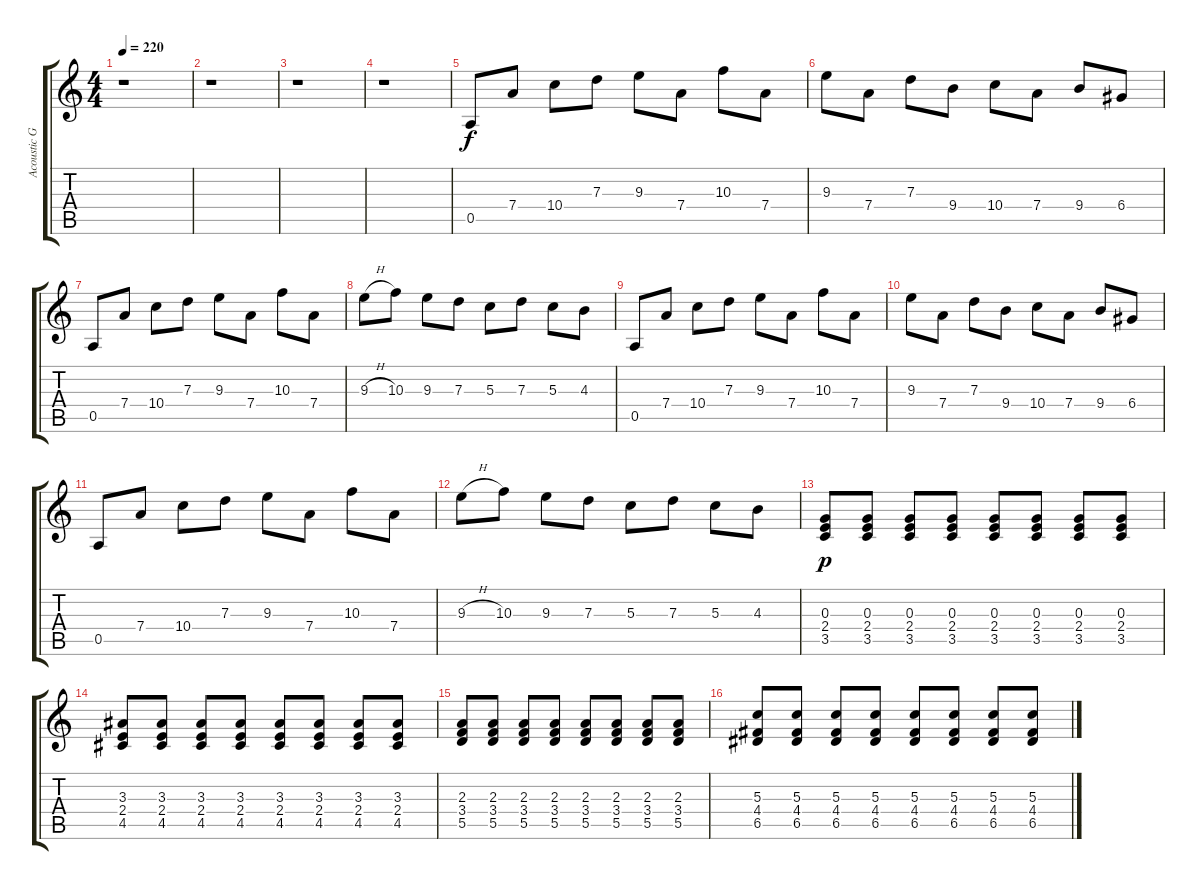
\track ("Acoustic Guitar I" "Acoustic G") {instrument acousticguitarsteel}
\staff {score tabs}
\tuning (E4 B3 G3 D3 A2 E2) {hide}
\ts (4 4)
\tempo 220
\clef g2
\ks c
r.1{dy f} |
r.1 |
r.1 |
r.1 |
0.5.8 7.4.8 10.4.8 7.3.8 9.3.8 7.4.8 10.3.8 7.4.8 |
9.3.8 7.4.8 7.3.8 9.4.8 10.4.8 7.4.8 9.4.8 6.4.8 |
0.5.8 7.4.8 10.4.8 7.3.8 9.3.8 7.4.8 10.3.8 7.4.8 |
9.3{h}.8 10.3.8 9.3.8 7.3.8 5.3.8 7.3.8 5.3.8 4.3.8 |
0.5.8 7.4.8 10.4.8 7.3.8 9.3.8 7.4.8 10.3.8 7.4.8 |
9.3.8 7.4.8 7.3.8 9.4.8 10.4.8 7.4.8 9.4.8 6.4.8 |
0.5.8 7.4.8 10.4.8 7.3.8 9.3.8 7.4.8 10.3.8 7.4.8 |
9.3{h}.8 10.3.8 9.3.8 7.3.8 5.3.8 7.3.8 5.3.8 4.3.8 |
(0.3 2.4 3.5).8{dy p} (0.3 2.4 3.5).8 (0.3 2.4 3.5).8 (0.3 2.4 3.5).8 (0.3 2.4 3.5).8 (0.3 2.4 3.5).8 (0.3 2.4 3.5).8 (0.3 2.4 3.5).8 |
(3.3 2.4 4.5).8 (3.3 2.4 4.5).8 (3.3 2.4 4.5).8 (3.3 2.4 4.5).8 (3.3 2.4 4.5).8 (3.3 2.4 4.5).8 (3.3 2.4 4.5).8 (3.3 2.4 4.5).8 |
(2.3 3.4 5.5).8 (2.3 3.4 5.5).8 (2.3 3.4 5.5).8 (2.3 3.4 5.5).8 (2.3 3.4 5.5).8 (2.3 3.4 5.5).8 (2.3 3.4 5.5).8 (2.3 3.4 5.5).8 |
(5.3 4.4 6.5).8 (5.3 4.4 6.5).8 (5.3 4.4 6.5).8 (5.3 4.4 6.5).8 (5.3 4.4 6.5).8 (5.3 4.4 6.5).8 (5.3 4.4 6.5).8 (5.3 4.4 6.5).8
